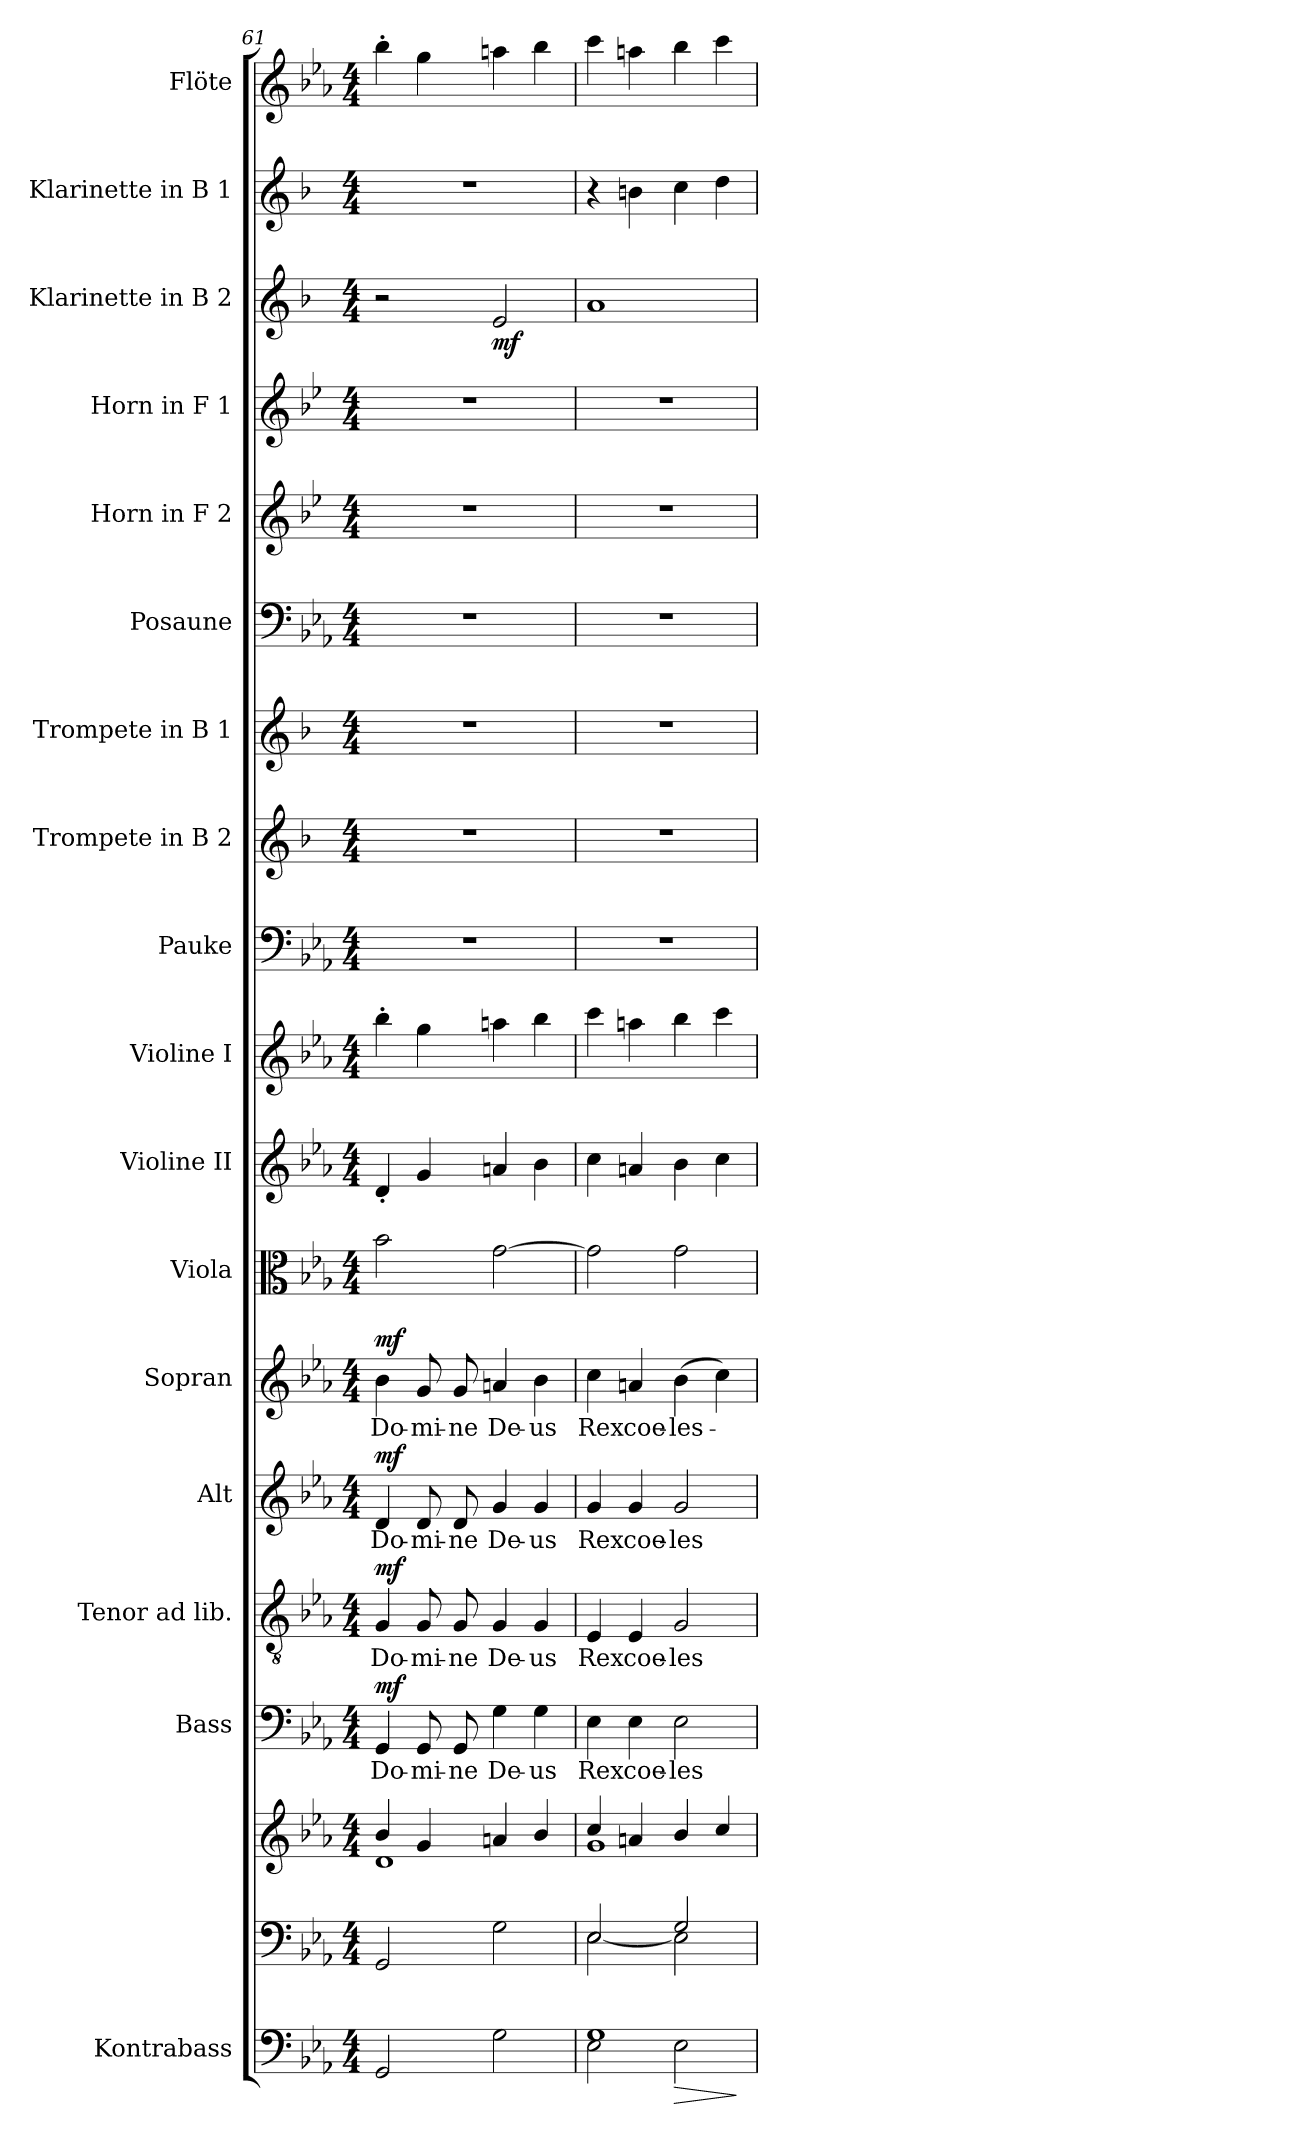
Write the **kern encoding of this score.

**kern	**dynam	**kern	**kern	**kern	**text	**dynam	**kern	**text	**dynam	**kern	**text	**dynam	**kern	**text	**dynam	**kern	**kern	**kern	**kern	**kern	**kern	**kern	**kern	**kern	**kern	**dynam	**kern	**kern
*part18	*part18	*part17	*part17	*part16	*part16	*part16	*part15	*part15	*part15	*part14	*part14	*part14	*part13	*part13	*part13	*part12	*part11	*part10	*part9	*part8	*part7	*part6	*part5	*part4	*part3	*part3	*part2	*part1
*staff19	*staff19	*staff18	*staff17	*staff16	*staff16	*staff16	*staff15	*staff15	*staff15	*staff14	*staff14	*staff14	*staff13	*staff13	*staff13	*staff12	*staff11	*staff10	*staff9	*staff8	*staff7	*staff6	*staff5	*staff4	*staff3	*staff3	*staff2	*staff1
*I"Kontrabass	*	*	*	*I"Bass	*	*	*I"Tenor ad lib.	*	*	*I"Alt	*	*	*I"Sopran	*	*	*I"Viola	*I"Violine II	*I"Violine I	*I"Pauke	*I"Trompete in B 2	*I"Trompete in B 1	*I"Posaune	*I"Horn in F 2	*I"Horn in F 1	*I"Klarinette in B 2	*	*I"Klarinette in B 1	*I"Flöte
*I'Kb.	*	*	*	*I'B	*	*	*I'T	*	*	*I'A	*	*	*I'S	*	*	*I'Vla.	*I'Vl. II	*I'Vl. I	*I'Pk.	*	*	*I'Pos.	*I'Hrn. 2	*I'Hrn. 1	*	*	*	*I'Fl.
*clefF4	*	*clefF4	*clefG2	*clefF4	*	*	*clefGv2	*	*	*clefG2	*	*	*clefG2	*	*	*clefC3	*clefG2	*clefG2	*clefF4	*clefG2	*clefG2	*clefF4	*clefG2	*clefG2	*clefG2	*	*clefG2	*clefG2
*ITrd7c12	*	*	*	*	*	*	*	*	*	*	*	*	*	*	*	*	*	*	*	*ITrd1c2	*ITrd1c2	*	*ITrd4c7	*ITrd4c7	*ITrd1c2	*	*ITrd1c2	*
*k[b-e-a-]	*	*k[b-e-a-]	*k[b-e-a-]	*k[b-e-a-]	*	*	*k[b-e-a-]	*	*	*k[b-e-a-]	*	*	*k[b-e-a-]	*	*	*k[b-e-a-]	*k[b-e-a-]	*k[b-e-a-]	*k[b-e-a-]	*k[b-e-a-]	*k[b-e-a-]	*k[b-e-a-]	*k[b-e-a-]	*k[b-e-a-]	*k[b-e-a-]	*	*k[b-e-a-]	*k[b-e-a-]
*E-:	*	*E-:	*E-:	*E-:	*	*	*E-:	*	*	*E-:	*	*	*E-:	*	*	*E-:	*E-:	*E-:	*E-:	*E-:	*E-:	*E-:	*E-:	*E-:	*E-:	*	*E-:	*E-:
*M4/4	*	*M4/4	*M4/4	*M4/4	*	*	*M4/4	*	*	*M4/4	*	*	*M4/4	*	*	*M4/4	*M4/4	*M4/4	*M4/4	*M4/4	*M4/4	*M4/4	*M4/4	*M4/4	*M4/4	*	*M4/4	*M4/4
=61	=61	=61	=61	=61	=61	=61	=61	=61	=61	=61	=61	=61	=61	=61	=61	=61	=61	=61	=61	=61	=61	=61	=61	=61	=61	=61	=61	=61
*	*	*	*^	*	*	*	*	*	*	*	*	*	*	*	*	*	*	*	*	*	*	*	*	*	*	*	*	*
!	!	!	!	!	!	!LO:LY:b	!LO:DY:a	!	!LO:LY:b	!LO:DY:a	!	!LO:LY:b	!LO:DY:a	!	!LO:LY:b	!LO:DY:a	!	!	!	!	!	!	!	!	!	!	!	!	!
2GGG/	.	2GG/	4b-/	1d	4GG/	Do-	mf	4G/	Do-	mf	4d/	Do-	mf	4b-\	Do-	mf	2b-\	4d'</	4bb-'>\	1r	1r	1r	1r	1r	1r	2r	.	1r	4bb-'>\
!	!	!	!	!	!	!LO:LY:b	!	!	!LO:LY:b	!	!	!LO:LY:b	!	!	!LO:LY:b	!	!	!	!	!	!	!	!	!	!	!	!	!	!
.	.	.	4g/	.	8GG/	-mi-	.	8G/	-mi-	.	8d/	-mi-	.	8g/	-mi-	.	.	4g/	4gg\	.	.	.	.	.	.	.	.	.	4gg\
!	!	!	!	!	!	!LO:LY:b	!	!	!LO:LY:b	!	!	!LO:LY:b	!	!	!LO:LY:b	!	!	!	!	!	!	!	!	!	!	!	!	!	!
.	.	.	.	.	8GG/	-ne	.	8G/	-ne	.	8d/	-ne	.	8g/	-ne	.	.	.	.	.	.	.	.	.	.	.	.	.	.
!	!	!	!	!	!	!LO:LY:b	!	!	!LO:LY:b	!	!	!LO:LY:b	!	!	!LO:LY:b	!	!	!	!	!	!	!	!	!	!	!	!LO:DY:b	!	!
2GG\	.	2G\	4an/	.	4G\	De-	.	4G/	De-	.	4g/	De-	.	4an/	De-	.	[2g\	4an/	4aan\	.	.	.	.	.	.	2d/	mf	.	4aan\
!	!	!	!	!	!	!LO:LY:b	!	!	!LO:LY:b	!	!	!LO:LY:b	!	!	!LO:LY:b	!	!	!	!	!	!	!	!	!	!	!	!	!	!
.	.	.	4b-/	.	4G\	-us	.	4G/	-us	.	4g/	-us	.	4b-\	-us	.	.	4b-\	4bb-\	.	.	.	.	.	.	.	.	.	4bb-\
=62	=62	=62	=62	=62	=62	=62	=62	=62	=62	=62	=62	=62	=62	=62	=62	=62	=62	=62	=62	=62	=62	=62	=62	=62	=62	=62	=62	=62	=62
*^	*	*^	*	*	*	*	*	*	*	*	*	*	*	*	*	*	*	*	*	*	*	*	*	*	*	*	*	*	*
!	!	!	!	!	!	!	!	!LO:LY:b	!	!	!LO:LY:b	!	!	!LO:LY:b	!	!	!LO:LY:b	!	!	!	!	!	!	!	!	!	!	!	!	!	!
1GG	2EE-\	.	2E-/	[<2E-\	4cc/	1g	4E-\	Rex	.	4E-/	Rex	.	4g/	Rex	.	4cc\	Rex	.	2g\]	4cc\	4ccc\	1r	1r	1r	1r	1r	1r	1g	.	4r	4ccc\
!	!	!	!	!	!	!	!	!LO:LY:b	!	!	!LO:LY:b	!	!	!LO:LY:b	!	!	!LO:LY:b	!	!	!	!	!	!	!	!	!	!	!	!	!	!
.	.	.	.	.	4an/	.	4E-\	coe-	.	4E-/	coe-	.	4g/	coe-	.	4an/	coe-	.	.	4an/	4aan\	.	.	.	.	.	.	.	.	4an\	4aan\
!	!	!LO:HP:b	!	!	!	!	!	!LO:LY:b	!	!	!LO:LY:b	!	!	!LO:LY:b	!	!	!LO:LY:b	!	!	!	!	!	!	!	!	!	!	!	!	!	!
.	2EE-\	>	2G/	2E-\]	4b-/	.	2E-\	-les-	.	2G/	-les-	.	2g/	-les-	.	(>4b-\	-les-	.	2g\	4b-\	4bb-\	.	.	.	.	.	.	.	.	4b-\	4bb-\
.	.	.	.	.	4cc/	.	.	.	.	.	.	.	.	.	.	4cc\)	.	.	.	4cc\	4ccc\	.	.	.	.	.	.	.	.	4cc\	4ccc\
*v	*v	*	*	*	*	*	*	*	*	*	*	*	*	*	*	*	*	*	*	*	*	*	*	*	*	*	*	*	*	*	*
*	*	*v	*v	*	*	*	*	*	*	*	*	*	*	*	*	*	*	*	*	*	*	*	*	*	*	*	*	*	*	*
*	*	*	*v	*v	*	*	*	*	*	*	*	*	*	*	*	*	*	*	*	*	*	*	*	*	*	*	*	*	*
.	]	.	.	.	.	.	.	.	.	.	.	.	.	.	.	.	.	.	.	.	.	.	.	.	.	.	.	.
=	=	=	=	=	=	=	=	=	=	=	=	=	=	=	=	=	=	=	=	=	=	=	=	=	=	=	=	=
*-	*-	*-	*-	*-	*-	*-	*-	*-	*-	*-	*-	*-	*-	*-	*-	*-	*-	*-	*-	*-	*-	*-	*-	*-	*-	*-	*-	*-
